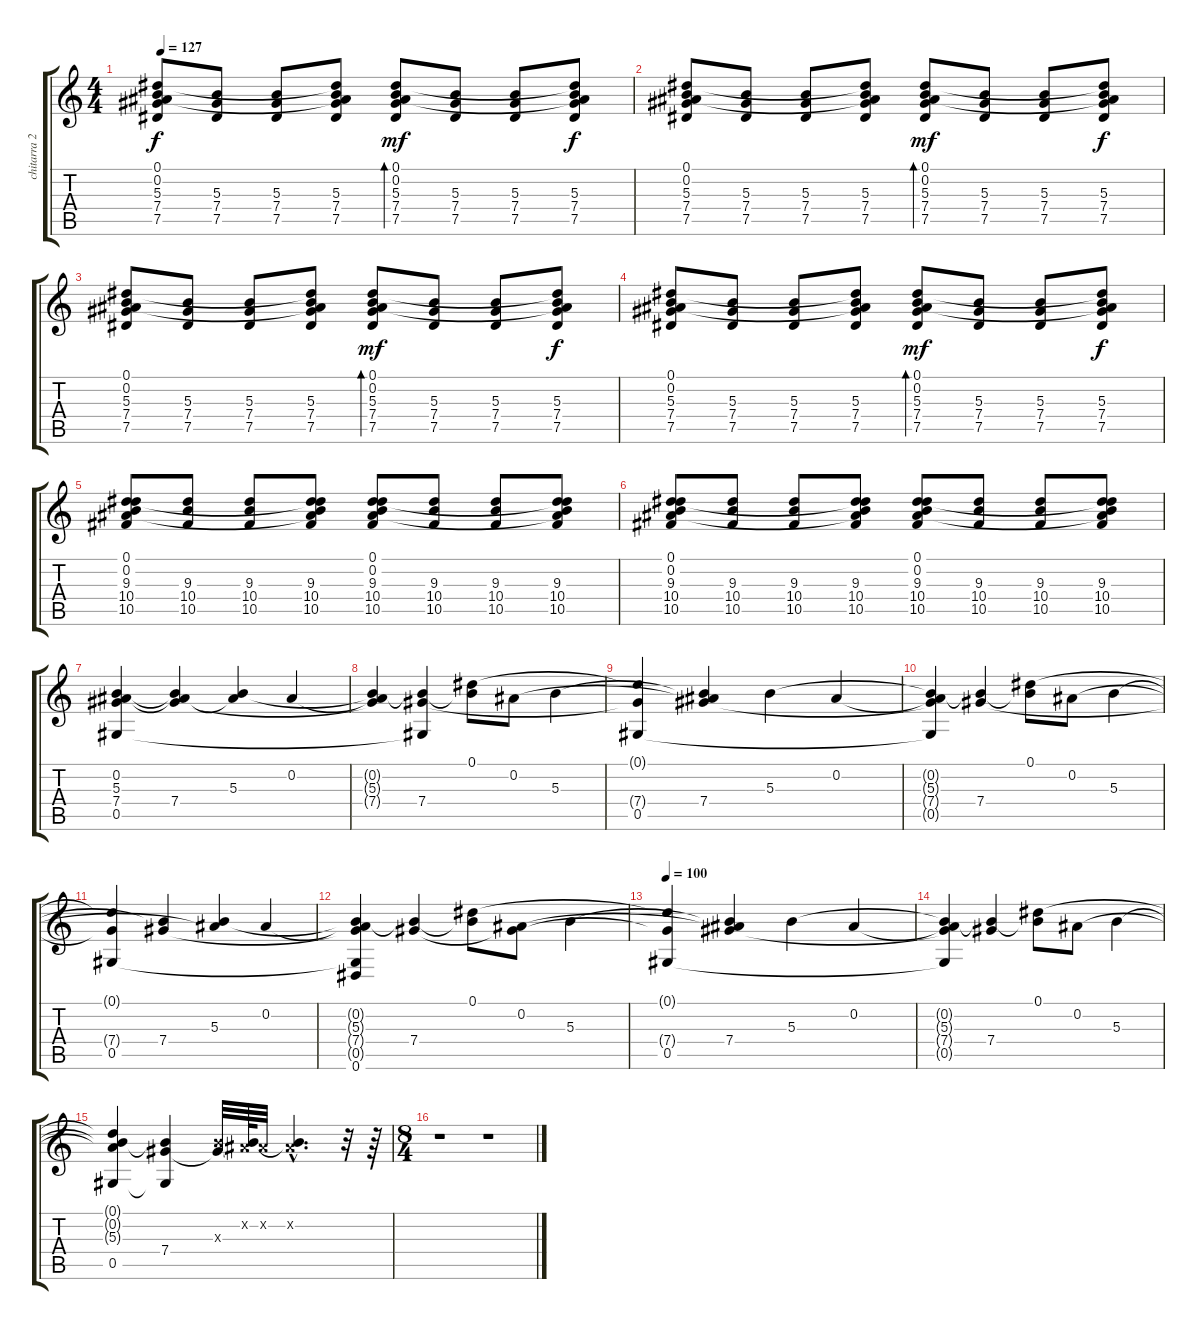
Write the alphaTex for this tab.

\track ("chitarra 2" "chitarra 2") {instrument overdrivenguitar}
\staff {score tabs}
\tuning (Eb4 Bb3 Gb3 Db3 Ab2 Eb2) {hide}
\ts (4 4)
\tempo 127
\clef g2
\ks c
(0.1 0.2 5.3 7.4 7.5).8{dy f} (5.3 7.4 7.5).8 (5.3 7.4 7.5).8 (0.1{t} 0.2{t} 5.3 7.4 7.5).8 (0.1 0.2 5.3 7.4 7.5).8{bd 120 dy mf} (5.3 7.4 7.5).8 (5.3 7.4 7.5).8 (0.1{t} 0.2{t} 5.3 7.4 7.5).8{dy f} |
(0.1 0.2 5.3 7.4 7.5).8 (5.3 7.4 7.5).8 (5.3 7.4 7.5).8 (0.1{t} 0.2{t} 5.3 7.4 7.5).8 (0.1 0.2 5.3 7.4 7.5).8{bd 120 dy mf} (5.3 7.4 7.5).8 (5.3 7.4 7.5).8 (0.1{t} 0.2{t} 5.3 7.4 7.5).8{dy f} |
(0.1 0.2 5.3 7.4 7.5).8 (5.3 7.4 7.5).8 (5.3 7.4 7.5).8 (0.1{t} 0.2{t} 5.3 7.4 7.5).8 (0.1 0.2 5.3 7.4 7.5).8{bd 120 dy mf} (5.3 7.4 7.5).8 (5.3 7.4 7.5).8 (0.1{t} 0.2{t} 5.3 7.4 7.5).8{dy f} |
(0.1 0.2 5.3 7.4 7.5).8 (5.3 7.4 7.5).8 (5.3 7.4 7.5).8 (0.1{t} 0.2{t} 5.3 7.4 7.5).8 (0.1 0.2 5.3 7.4 7.5).8{bd 120 dy mf} (5.3 7.4 7.5).8 (5.3 7.4 7.5).8 (0.1{t} 0.2{t} 5.3 7.4 7.5).8{dy f} |
(0.1 0.2 9.3 10.4 10.5).8 (9.3 10.4 10.5).8 (9.3 10.4 10.5).8 (0.1{t} 0.2{t} 9.3 10.4 10.5).8 (0.1 0.2 9.3 10.4 10.5).8 (9.3 10.4 10.5).8 (9.3 10.4 10.5).8 (0.1{t} 0.2{t} 9.3 10.4 10.5).8 |
(0.1 0.2 9.3 10.4 10.5).8 (9.3 10.4 10.5).8 (9.3 10.4 10.5).8 (0.1{t} 0.2{t} 9.3 10.4 10.5).8 (0.1 0.2 9.3 10.4 10.5).8 (9.3 10.4 10.5).8 (9.3 10.4 10.5).8 (0.1{t} 0.2{t} 9.3 10.4 10.5).8 |
(0.2 5.3 7.4 0.5).4 (0.2{t} 5.3{t} 7.4).4 (0.2{t} 5.3).4 0.2.4 |
(0.2{t} 5.3{t} 7.4{t}).4 (5.3{t} 7.4 0.5{t}).4 (0.1 5.3{t}).8 0.2.8 5.3.4 |
(0.1{t} 7.4{t} 0.5).4 (0.2{t} 5.3{t} 7.4).4 5.3.4 0.2.4 |
(0.2{t} 5.3{t} 7.4{t} 0.5{t}).4 (5.3{t} 7.4).4 (0.1 5.3{t}).8 0.2.8 5.3.4 |
(0.1{t} 7.4{t} 0.5).4 (5.3{t} 7.4).4 (0.2{t} 5.3).4 0.2.4 |
(0.2{t} 5.3{t} 7.4{t} 0.5{t} 0.6).4 (5.3{t} 7.4).4 (0.1 5.3{t}).8 (0.2 7.4{t}).8 5.3.4 |
\tempo 100
(0.1{t} 7.4{t} 0.5).4 (0.2{t} 5.3{t} 7.4).4 5.3.4 0.2.4 |
(0.2{t} 5.3{t} 7.4{t} 0.5{t}).4 (5.3{t} 7.4).4 (0.1 5.3{t}).8 0.2.8 5.3.4 |
(0.1{t} 0.2{t} 5.3{t} 0.5).4{instrument electricguitarclean} (5.3{t} 7.4 0.5{t}).4 (5.3{x} 7.4{t}).32 (0.2{x} 5.3{t}).64 0.2{x}.32 (0.2{hac x} 5.3{hac t}).4{d} r.32 r.64 |
\ts (8 4)
r.1 r.1
